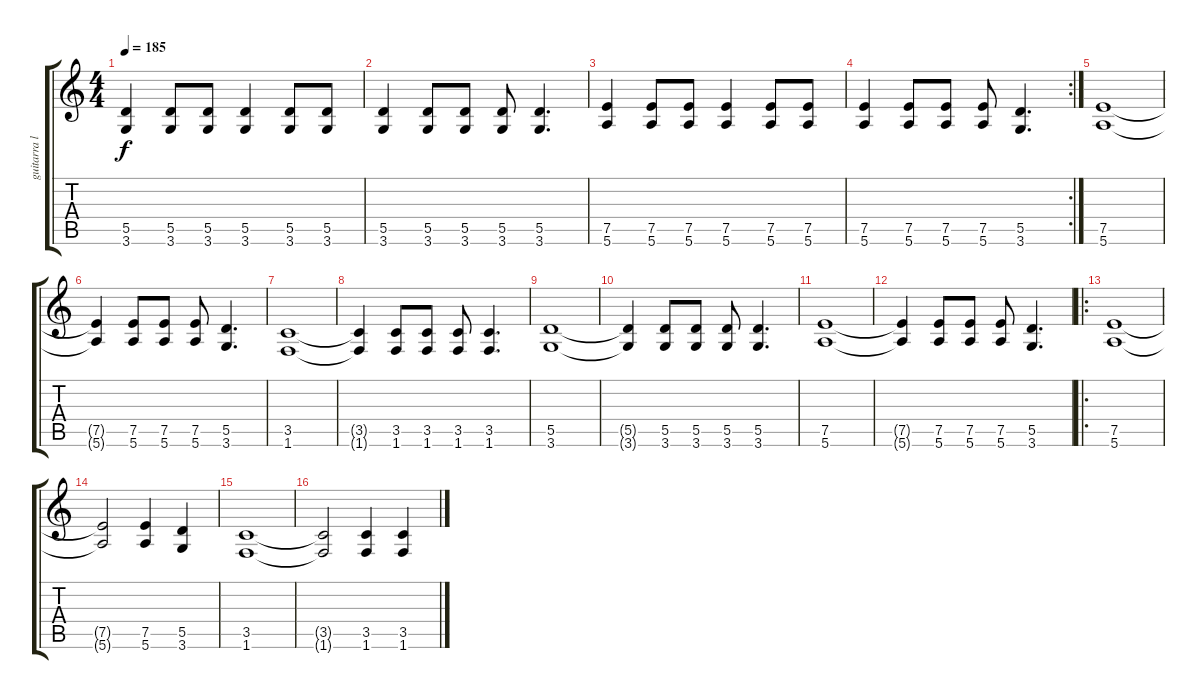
\track ("guitarra lead" "guitarra l") {instrument distortionguitar}
\staff {score tabs}
\tuning (E4 B3 G3 D3 A2 E2) {hide}
\ts (4 4)
\tempo 185
\clef g2
\ks c
(5.5 3.6).4{dy f} (5.5 3.6).8 (5.5 3.6).8 (5.5 3.6).4 (5.5 3.6).8 (5.5 3.6).8 |
(5.5 3.6).4 (5.5 3.6).8 (5.5 3.6).8 (5.5 3.6).8 (5.5 3.6).4{d} |
(7.5 5.6).4 (7.5 5.6).8 (7.5 5.6).8 (7.5 5.6).4 (7.5 5.6).8 (7.5 5.6).8 |
\rc 2
(7.5 5.6).4 (7.5 5.6).8 (7.5 5.6).8 (7.5 5.6).8 (5.5 3.6).4{d} |
(7.5 5.6).1 |
(7.5{t} 5.6{t}).4 (7.5 5.6).8 (7.5 5.6).8 (7.5 5.6).8 (5.5 3.6).4{d} |
(3.5 1.6).1 |
(3.5{t} 1.6{t}).4 (3.5 1.6).8 (3.5 1.6).8 (3.5 1.6).8 (3.5 1.6).4{d} |
(5.5 3.6).1 |
(5.5{t} 3.6{t}).4 (5.5 3.6).8 (5.5 3.6).8 (5.5 3.6).8 (5.5 3.6).4{d} |
(7.5 5.6).1 |
(7.5{t} 5.6{t}).4 (7.5 5.6).8 (7.5 5.6).8 (7.5 5.6).8 (5.5 3.6).4{d} |
\ro
(7.5 5.6).1 |
(7.5{t} 5.6{t}).2 (7.5 5.6).4 (5.5 3.6).4 |
(3.5 1.6).1 |
(3.5{t} 1.6{t}).2 (3.5 1.6).4 (3.5 1.6).4
